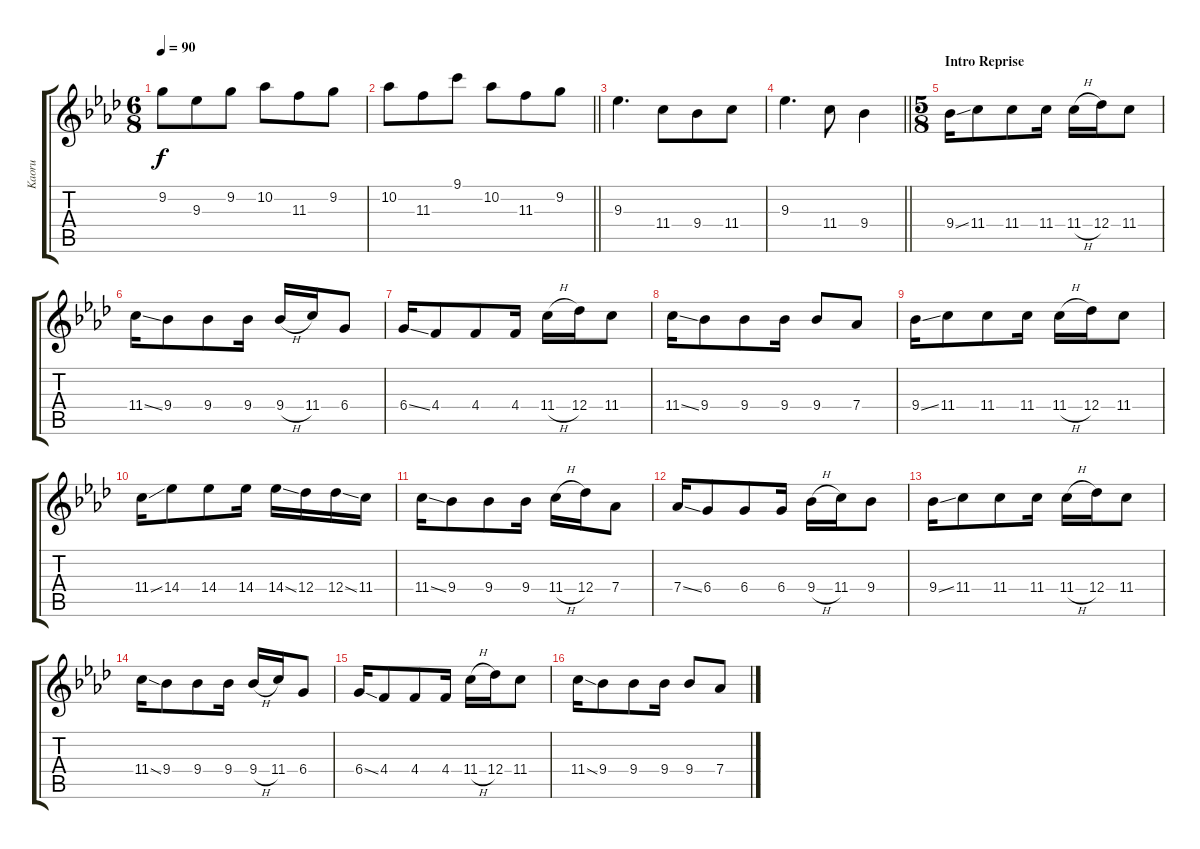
\track ("Kaoru" "Kaoru") {instrument electricguitarclean}
\staff {score tabs}
\tuning (Eb4 Bb3 Gb3 Db3 Ab2 Db2) {hide}
\ts (6 8)
\tempo 90
\clef g2
\ks fminor
9.2.8{dy f} 9.3.8 9.2.8 10.2.8 11.3.8 9.2.8 |
\barLineRight lightlight
10.2.8 11.3.8 9.1.8 10.2.8 11.3.8 9.2.8 |
9.3.4{d} 11.4.8 9.4.8 11.4.8 |
\barLineRight lightlight
9.3.4{d} 11.4.8 9.4.4 |
\ts (5 8)
\section ("" "Intro Reprise")
9.4{ss}.16 11.4.8 11.4.8 11.4.16 11.4{h}.16 12.4.16 11.4.8 |
11.4{ss}.16 9.4.8 9.4.8 9.4.16 9.4{h}.16 11.4.16 6.4.8 |
6.4{ss}.16 4.4.8 4.4.8 4.4.16 11.4{h}.16 12.4.16 11.4.8 |
11.4{ss}.16 9.4.8 9.4.8 9.4.16 9.4.8 7.4.8 |
9.4{ss}.16 11.4.8 11.4.8 11.4.16 11.4{h}.16 12.4.16 11.4.8 |
11.4{ss}.16 14.4.8 14.4.8 14.4.16 14.4{ss}.16 12.4.16 12.4{ss}.16 11.4.16 |
11.4{ss}.16 9.4.8 9.4.8 9.4.16 11.4{h}.16 12.4.16 7.4.8 |
7.4{ss}.16 6.4.8 6.4.8 6.4.16 9.4{h}.16 11.4.16 9.4.8 |
9.4{ss}.16 11.4.8 11.4.8 11.4.16 11.4{h}.16 12.4.16 11.4.8 |
11.4{ss}.16 9.4.8 9.4.8 9.4.16 9.4{h}.16 11.4.16 6.4.8 |
6.4{ss}.16 4.4.8 4.4.8 4.4.16 11.4{h}.16 12.4.16 11.4.8 |
11.4{ss}.16 9.4.8 9.4.8 9.4.16 9.4.8 7.4.8
